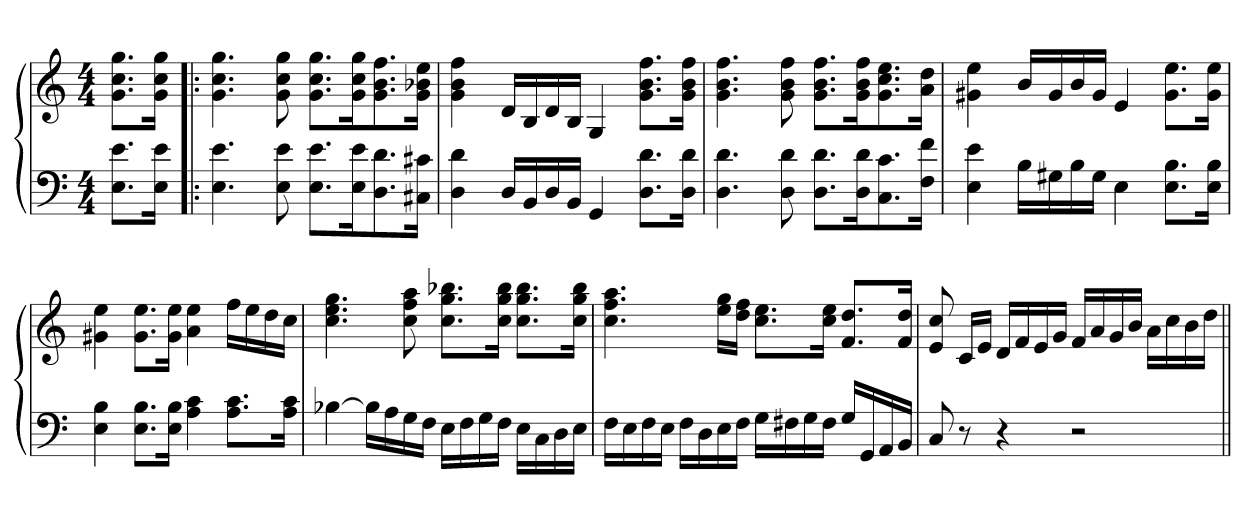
**kern	**kern
*part1	*part1
*staff2	*staff1
*clefF4	*clefG2
*k[]	*k[]
*C:	*C:
*M4/4	*M4/4
=	=
8.E 8.eL	8.g 8.cc 8.ggL
16E 16eJk	16g 16cc 16ggJk
=!|:	=!|:
4.E 4.e	4.g 4.cc 4.gg
8E 8e	8g 8cc 8gg
8.E 8.eL	8.g 8.cc 8.ggL
16E 16eK	16g 16cc 16ggK
8.D 8.d	8.g 8.b 8.ff
16C#X 16c#XJk	16g 16b-X 16eeJk
=	=
4D 4d	4g 4b 4ff
16DLL	16dLL
16BB	16B
16D	16d
16BBJJ	16BJJ
4GG	4G
8.D 8.dL	8.g 8.b 8.ffL
16D 16dJk	16g 16b 16ffJk
=	=
4.D 4.d	4.g 4.b 4.ff
8D 8d	8g 8b 8ff
8.D 8.dL	8.g 8.b 8.ffL
16D 16dK	16g 16b 16ffK
8.C 8.c	8.g 8.cc 8.ee
16F 16fJk	16a 16ddJk
=	=
4E 4e	4g#X 4ee
16BLL	16bLL
16G#X	16g#
16B	16b
16G#JJ	16g#JJ
4E	4e
8.E 8.BL	8.g# 8.eeL
16E 16BJk	16g# 16eeJk
=	=
4E 4B	4g#X 4ee
8.E 8.BL	8.g# 8.eeL
16E 16BJk	16g# 16eeJk
4A 4c	4a 4ee
8.A 8.cL	16ffLL
.	16ee
.	16dd
16A 16cJk	16ccJJ
=	=
[4B-X	4.cc 4.ee 4.gg
16B-LL]	.
16A	.
16G	8cc 8ff 8aa
16FJJ	.
16ELL	8.cc 8.gg 8.bb-XL
16F	.
16G	.
16FJJ	16cc 16gg 16bb-Jk
16ELL	8.cc 8.gg 8.bb-L
16C	.
16D	.
16EJJ	16cc 16gg 16bb-Jk
=	=
16FLL	4.cc 4.ff 4.aa
16E	.
16F	.
16EJJ	.
16FLL	.
16D	.
16E	16ee 16ggLL
16FJJ	16dd 16ffJJ
16GLL	8.cc 8.eeL
16F#X	.
16G	.
16F#JJ	16cc 16eeJk
16GLL	8.f 8.ddL
16GG	.
16AA	.
16BBJJ	16f 16ddJk
=	=
8C	8e 8cc
8r	16cLL
.	16eJJ
4r	16dLL
.	16f
.	16e
.	16gJJ
2r	16fLL
.	16a
.	16g
.	16bJJ
.	16aLL
.	16cc
.	16b
.	16ddJJ
=||	=||
*-	*-
